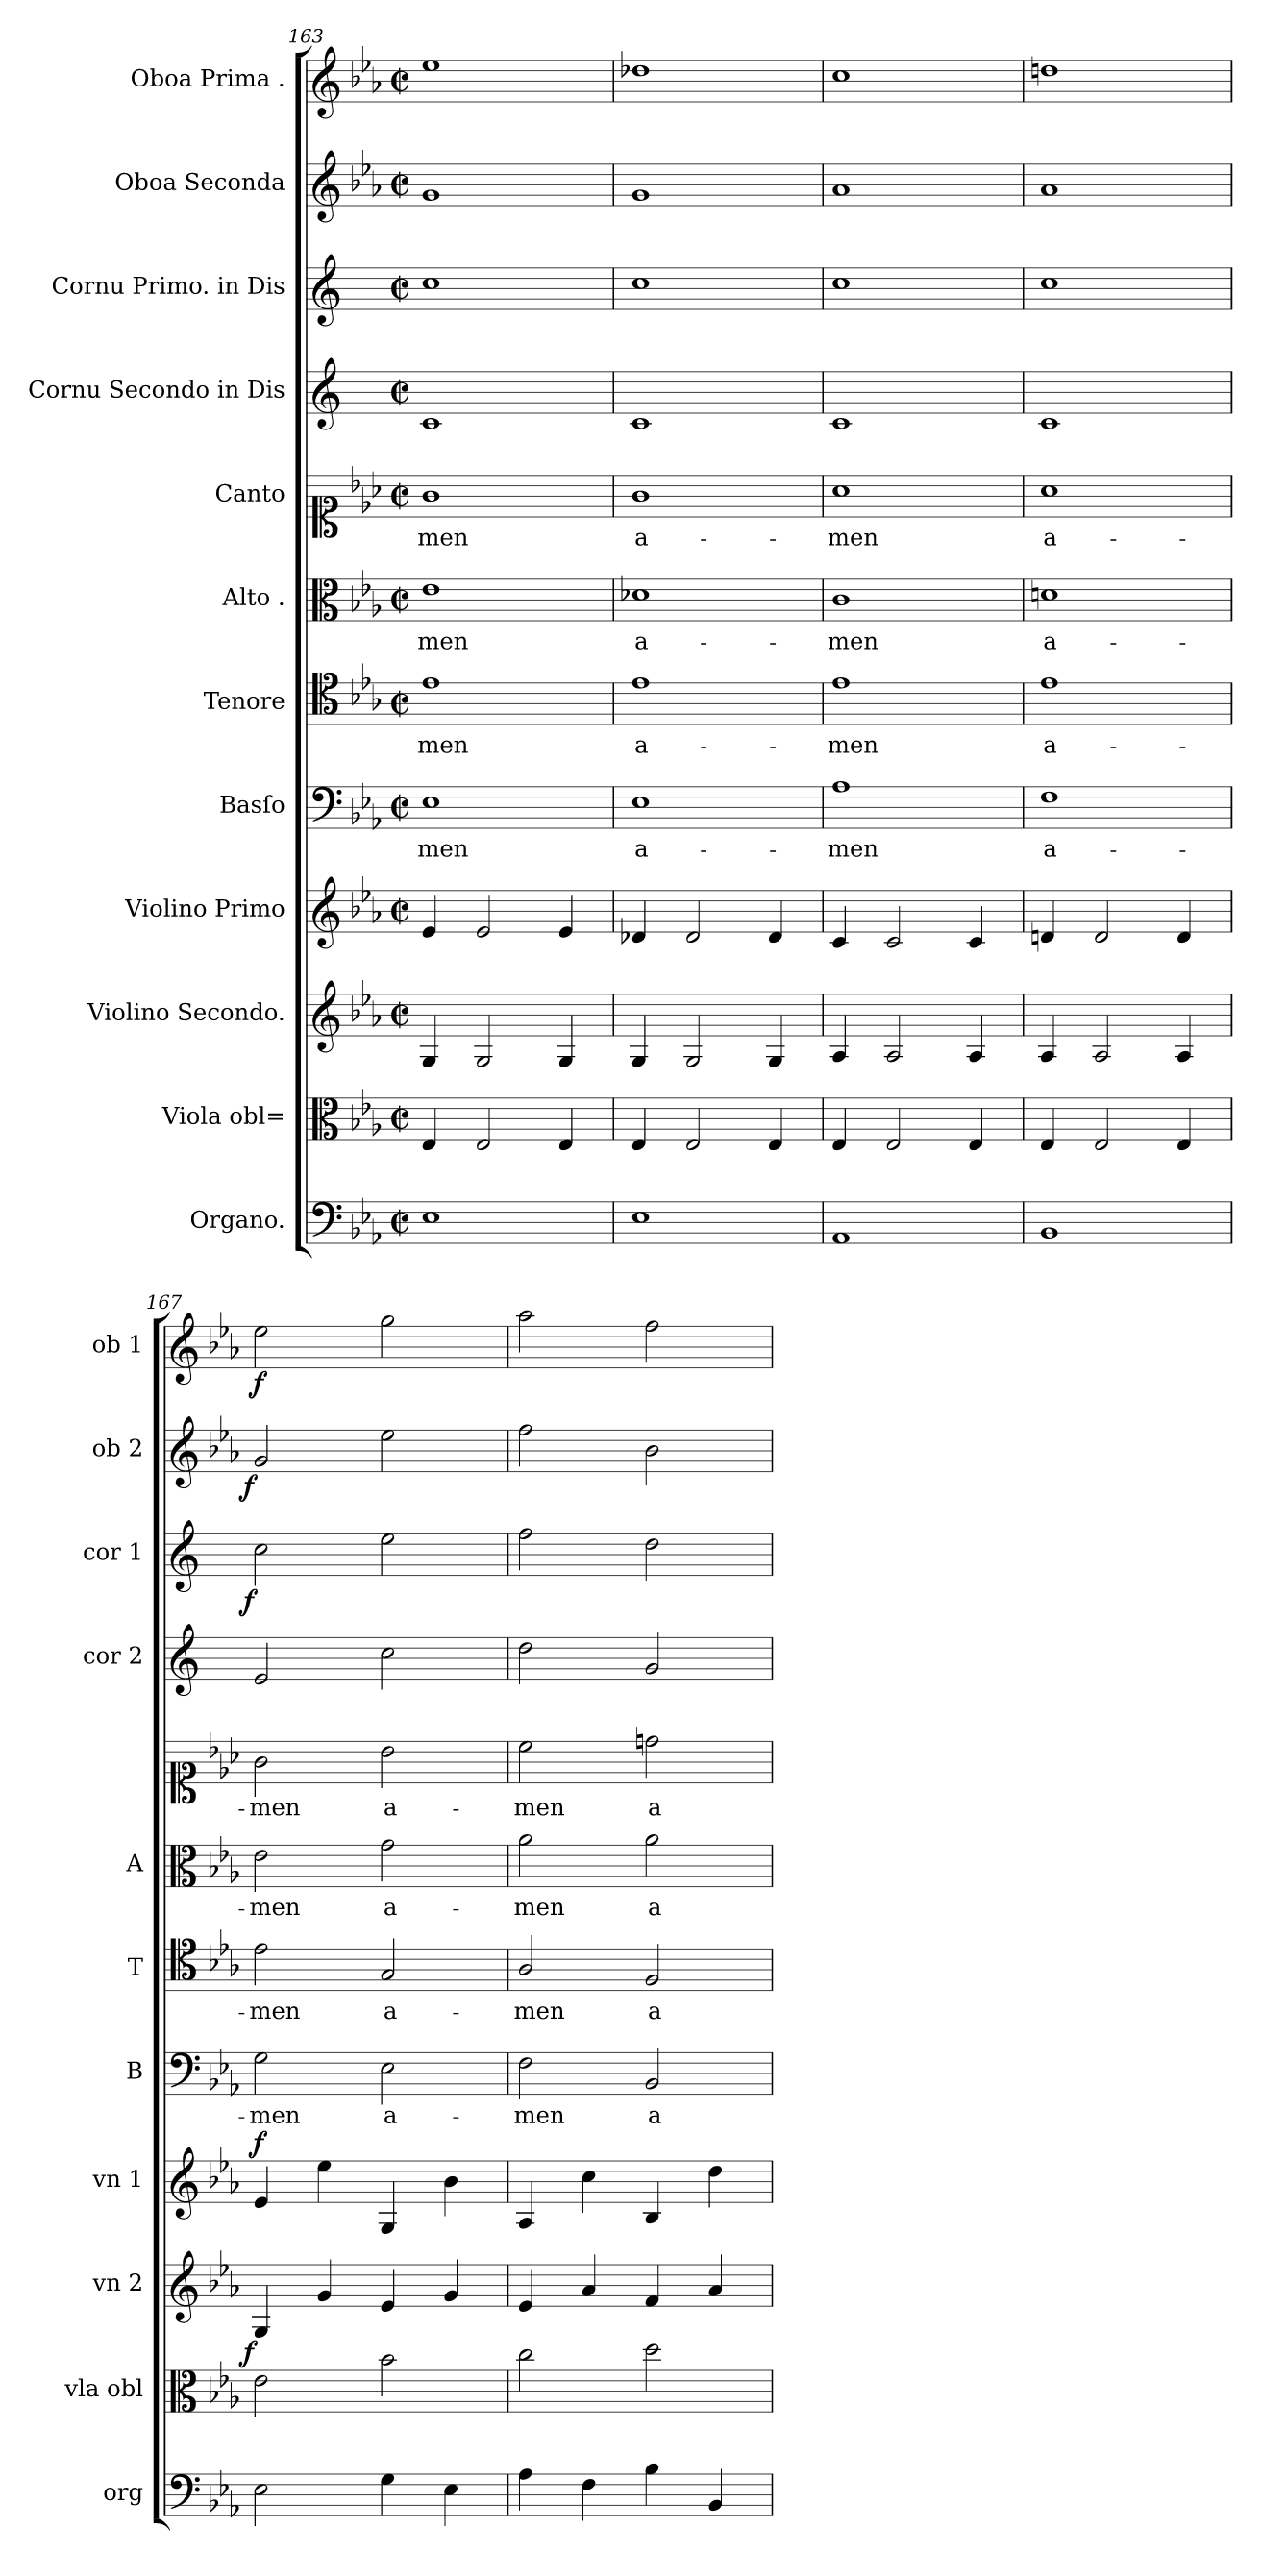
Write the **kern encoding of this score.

**kern	**kern	**kern	**dynam	**kern	**dynam	**kern	**text	**kern	**text	**kern	**text	**kern	**text	**kern	**kern	**dynam	**kern	**dynam	**kern	**dynam
*part12	*part11	*part10	*part10	*part9	*part9	*part8	*part8	*part7	*part7	*part6	*part6	*part5	*part5	*part4	*part3	*part3	*part2	*part2	*part1	*part1
*staff12	*staff11	*staff10	*staff10	*staff9	*staff9	*staff8	*staff8	*staff7	*staff7	*staff6	*staff6	*staff5	*staff5	*staff4	*staff3	*staff3	*staff2	*staff2	*staff1	*staff1
*I"Organo.	*I"Viola obl=	*I"Violino Secondo.	*	*I"Violino Primo	*	*I"Basſo	*	*I"Tenore	*	*I"Alto .	*	*I"Canto	*	*I"Cornu Secondo in Dis	*I"Cornu Primo. in Dis	*	*I"Oboa Seconda	*	*I"Oboa Prima .	*
*I'org	*I'vla obl	*I'vn 2	*	*I'vn 1	*	*I'B	*	*I'T	*	*I'A	*	*	*	*I'cor 2	*I'cor 1	*	*I'ob 2	*	*I'ob 1	*
*clefF4	*clefC3	*clefG2	*	*clefG2	*	*clefF4	*	*clefC4	*	*clefC3	*	*clefC1	*	*clefG2	*clefG2	*	*clefG2	*	*clefG2	*
*	*	*	*	*	*	*	*	*	*	*	*	*	*	*ITrd5c9	*ITrd5c9	*	*	*	*	*
*k[b-e-a-]	*k[b-e-a-]	*k[b-e-a-]	*	*k[b-e-a-]	*	*k[b-e-a-]	*	*k[b-e-a-]	*	*k[b-e-a-]	*	*k[b-e-a-]	*	*k[b-e-a-]	*k[b-e-a-]	*	*k[b-e-a-]	*	*k[b-e-a-]	*
*E-:	*E-:	*E-:	*	*E-:	*	*E-:	*	*E-:	*	*E-:	*	*E-:	*	*	*	*	*E-:	*	*E-:	*
*M2/2	*M2/2	*M2/2	*	*M2/2	*	*M2/2	*	*M2/2	*	*M2/2	*	*M2/2	*	*M2/2	*M2/2	*	*M2/2	*	*M2/2	*
*met(c|)	*met(c|)	*met(c|)	*	*met(c|)	*	*met(c|)	*	*met(c|)	*	*met(c|)	*	*met(c|)	*	*met(c|)	*met(c|)	*	*met(c|)	*	*met(c|)	*
=163	=163	=163	=163	=163	=163	=163	=163	=163	=163	=163	=163	=163	=163	=163	=163	=163	=163	=163	=163	=163
!	!	!	!	!	!	!	!	!	!LO:LY:i	!	!LO:LY:i	!	!	!	!	!	!	!	!	!
1E-\	4E-/	4G/	.	4e-/	.	1E-\	-men	1e-\	-men	1e-\	-men	1g\	-men	1E-/	1e-/	.	1g/	.	1ee-\	.
.	2E-/	2G/	.	2e-/	.	.	.	.	.	.	.	.	.	.	.	.	.	.	.	.
.	4E-/	4G/	.	4e-/	.	.	.	.	.	.	.	.	.	.	.	.	.	.	.	.
=164	=164	=164	=164	=164	=164	=164	=164	=164	=164	=164	=164	=164	=164	=164	=164	=164	=164	=164	=164	=164
!	!	!	!	!	!	!	!LO:LY:i	!	!LO:LY:i	!	!LO:LY:i	!	!LO:LY:i	!	!	!	!	!	!	!
1E-\	4E-/	4G/	.	4d-X/	.	1E-\	a-	1e-\	a-	1d-X\	a-	1g\	a-	1E-/	1e-/	.	1g/	.	1dd-X\	.
.	2E-/	2G/	.	2d-/	.	.	.	.	.	.	.	.	.	.	.	.	.	.	.	.
.	4E-/	4G/	.	4d-/	.	.	.	.	.	.	.	.	.	.	.	.	.	.	.	.
=165	=165	=165	=165	=165	=165	=165	=165	=165	=165	=165	=165	=165	=165	=165	=165	=165	=165	=165	=165	=165
!	!	!	!	!	!	!	!LO:LY:i	!	!LO:LY:i	!	!LO:LY:i	!	!LO:LY:i	!	!	!	!	!	!	!
1AA-/	4E-/	4A-/	.	4c/	.	1A-\	-men	1e-\	-men	1c\	-men	1a-\	-men	1E-/	1e-/	.	1a-/	.	1cc\	.
.	2E-/	2A-/	.	2c/	.	.	.	.	.	.	.	.	.	.	.	.	.	.	.	.
.	4E-/	4A-/	.	4c/	.	.	.	.	.	.	.	.	.	.	.	.	.	.	.	.
=166	=166	=166	=166	=166	=166	=166	=166	=166	=166	=166	=166	=166	=166	=166	=166	=166	=166	=166	=166	=166
!	!	!	!	!	!	!	!LO:LY:i	!	!LO:LY:i	!	!LO:LY:i	!	!LO:LY:i	!	!	!	!	!	!	!
1BB-/	4E-/	4A-/	.	4dn/	.	1F\	a-	1e-\	a-	1dn\	a-	1a-\	a-	1E-/	1e-/	.	1a-/	.	1ddn\	.
.	2E-/	2A-/	.	2d/	.	.	.	.	.	.	.	.	.	.	.	.	.	.	.	.
.	4E-/	4A-/	.	4d/	.	.	.	.	.	.	.	.	.	.	.	.	.	.	.	.
=167	=167	=167	=167	=167	=167	=167	=167	=167	=167	=167	=167	=167	=167	=167	=167	=167	=167	=167	=167	=167
!	!	!	!LO:DY:b:rj	!	!LO:DY:a	!	!LO:LY:i	!	!LO:LY:i	!	!LO:LY:i	!	!LO:LY:i	!	!	!LO:DY:rj	!	!LO:DY:rj	!	!
2E-\	2e-\	4G/	f	4e-/	f	2G\	-men	2e-\	-men	2e-\	-men	2g\	-men	2G/	2e-\	f	2g/	f	2ee-\	f
.	.	4g/	.	4ee-\	.	.	.	.	.	.	.	.	.	.	.	.	.	.	.	.
!	!	!	!	!	!	!	!	!	!LO:LY:i	!	!	!	!	!	!	!	!	!	!	!
4G\	2b-\	4e-/	.	4G/	.	2E-\	a-	2G/	a-	2g\	a-	2b-\	a-	2e-\	2g\	.	2ee-\	.	2gg\	.
4E-\	.	4g/	.	4b-\	.	.	.	.	.	.	.	.	.	.	.	.	.	.	.	.
=168	=168	=168	=168	=168	=168	=168	=168	=168	=168	=168	=168	=168	=168	=168	=168	=168	=168	=168	=168	=168
!	!	!	!	!	!	!	!	!	!LO:LY:i	!	!	!	!	!	!	!	!	!	!	!
4A-\	2cc\	4e-/	.	4A-/	.	2F\	-men	2A-/	-men	2a-\	-men	2cc\	-men	2f\	2a-\	.	2ff\	.	2aa-\	.
4F\	.	4a-/	.	4cc\	.	.	.	.	.	.	.	.	.	.	.	.	.	.	.	.
!	!	!	!	!	!	!	!	!	!LO:LY:i	!	!LO:LY:i	!	!	!	!	!	!	!	!	!
4B-\	2dd\	4f/	.	4B-/	.	2BB-/	a-	2F/	a-	2a-\	a-	2ddn\	a-	2B-/	2f\	.	2b-\	.	2ff\	.
4BB-/	.	4a-/	.	4dd\	.	.	.	.	.	.	.	.	.	.	.	.	.	.	.	.
=	=	=	=	=	=	=	=	=	=	=	=	=	=	=	=	=	=	=	=	=
*-	*-	*-	*-	*-	*-	*-	*-	*-	*-	*-	*-	*-	*-	*-	*-	*-	*-	*-	*-	*-
